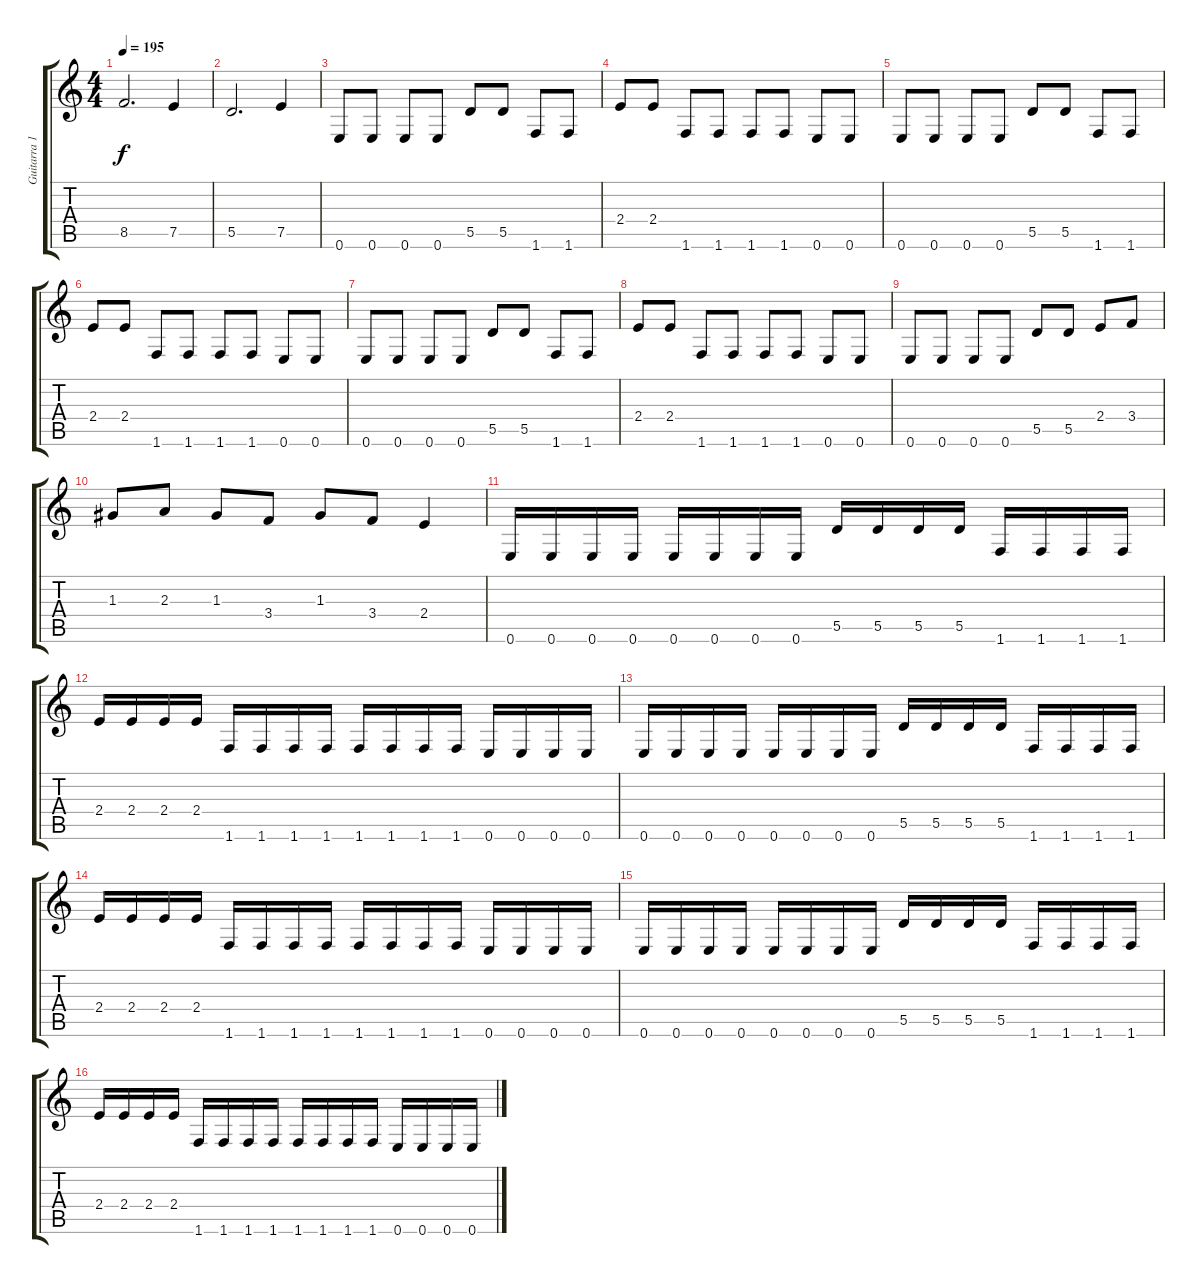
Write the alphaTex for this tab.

\track ("Guitarra 1" "Guitarra 1") {instrument distortionguitar}
\staff {score tabs}
\tuning (E4 B3 G3 D3 A2 E2) {hide}
\ts (4 4)
\tempo 195
\clef g2
\ks c
8.5.2{d dy f} 7.5.4 |
5.5.2{d} 7.5.4 |
0.6.8 0.6.8 0.6.8 0.6.8 5.5.8 5.5.8 1.6.8 1.6.8 |
2.4.8 2.4.8 1.6.8 1.6.8 1.6.8 1.6.8 0.6.8 0.6.8 |
0.6.8 0.6.8 0.6.8 0.6.8 5.5.8 5.5.8 1.6.8 1.6.8 |
2.4.8 2.4.8 1.6.8 1.6.8 1.6.8 1.6.8 0.6.8 0.6.8 |
0.6.8 0.6.8 0.6.8 0.6.8 5.5.8 5.5.8 1.6.8 1.6.8 |
2.4.8 2.4.8 1.6.8 1.6.8 1.6.8 1.6.8 0.6.8 0.6.8 |
0.6.8 0.6.8 0.6.8 0.6.8 5.5.8 5.5.8 2.4.8 3.4.8 |
1.3.8 2.3.8 1.3.8 3.4.8 1.3.8 3.4.8 2.4.4 |
0.6.16 0.6.16 0.6.16 0.6.16 0.6.16 0.6.16 0.6.16 0.6.16 5.5.16 5.5.16 5.5.16 5.5.16 1.6.16 1.6.16 1.6.16 1.6.16 |
2.4.16 2.4.16 2.4.16 2.4.16 1.6.16 1.6.16 1.6.16 1.6.16 1.6.16 1.6.16 1.6.16 1.6.16 0.6.16 0.6.16 0.6.16 0.6.16 |
0.6.16 0.6.16 0.6.16 0.6.16 0.6.16 0.6.16 0.6.16 0.6.16 5.5.16 5.5.16 5.5.16 5.5.16 1.6.16 1.6.16 1.6.16 1.6.16 |
2.4.16 2.4.16 2.4.16 2.4.16 1.6.16 1.6.16 1.6.16 1.6.16 1.6.16 1.6.16 1.6.16 1.6.16 0.6.16 0.6.16 0.6.16 0.6.16 |
0.6.16 0.6.16 0.6.16 0.6.16 0.6.16 0.6.16 0.6.16 0.6.16 5.5.16 5.5.16 5.5.16 5.5.16 1.6.16 1.6.16 1.6.16 1.6.16 |
2.4.16 2.4.16 2.4.16 2.4.16 1.6.16 1.6.16 1.6.16 1.6.16 1.6.16 1.6.16 1.6.16 1.6.16 0.6.16 0.6.16 0.6.16 0.6.16
